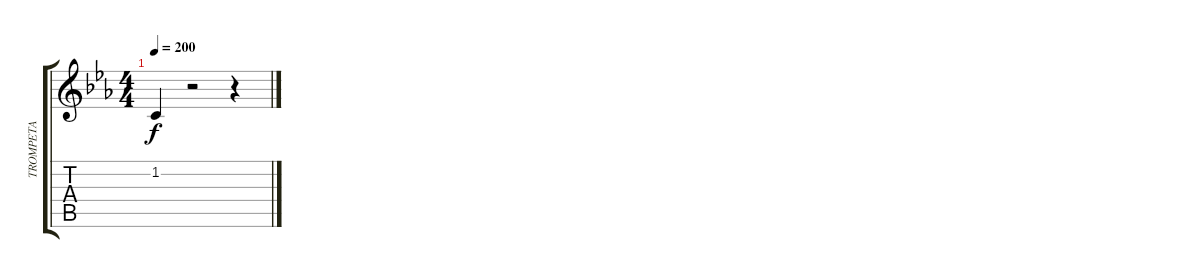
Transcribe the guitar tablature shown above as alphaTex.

\track ("TROMPETA" "TROMPETA") {instrument trumpet}
\staff {score tabs}
\tuning (E4 B3 G3 D3 A2 E2) {hide}
\ts (4 4)
\tempo 200
\clef g2
\ks cminor
1.2.4{dy f} r.2 r.4
